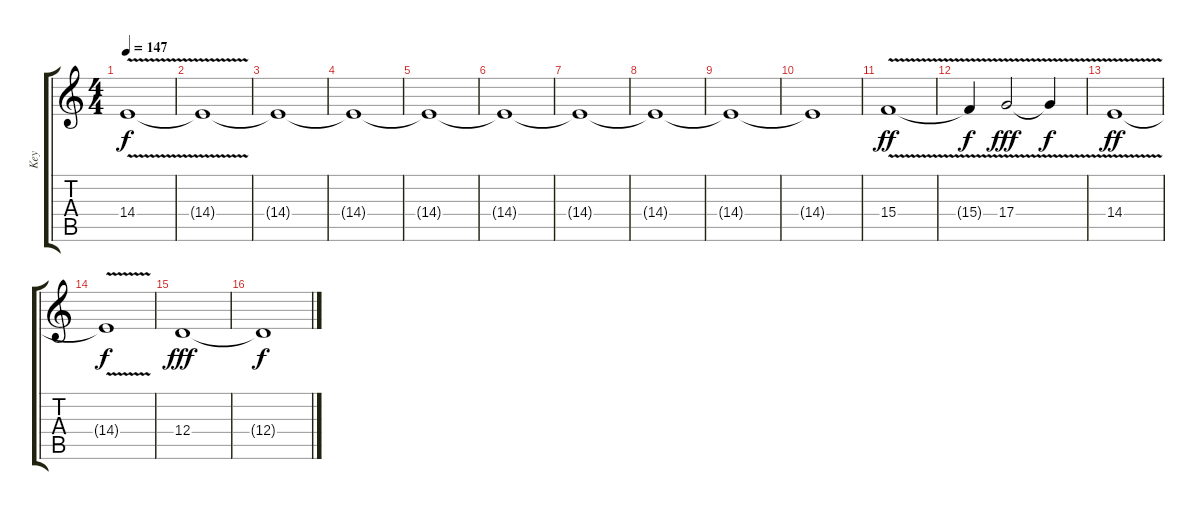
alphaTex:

\track ("Key" "Key") {instrument fx6goblins}
\staff {score tabs}
\tuning (E4 B3 G3 D3 A2 E2) {hide}
\ts (4 4)
\tempo 147
\clef g2
\ks c
14.4{v}.1{dy f instrument fx6goblins} |
14.4{t}.1 |
14.4{t}.1 |
14.4{t}.1 |
14.4{t}.1 |
14.4{t}.1 |
14.4{t}.1 |
14.4{t}.1 |
14.4{t}.1{volume 12} |
14.4{t}.1 |
15.4{v}.1{dy ff} |
15.4{t}.4{dy f} 17.4{v}.2{dy fff volume 13} 17.4{t}.4{dy f} |
14.4{v}.1{dy ff volume 11} |
14.4{t}.1{dy f} |
12.4.1{dy fff} |
12.4{t}.1{dy f}
